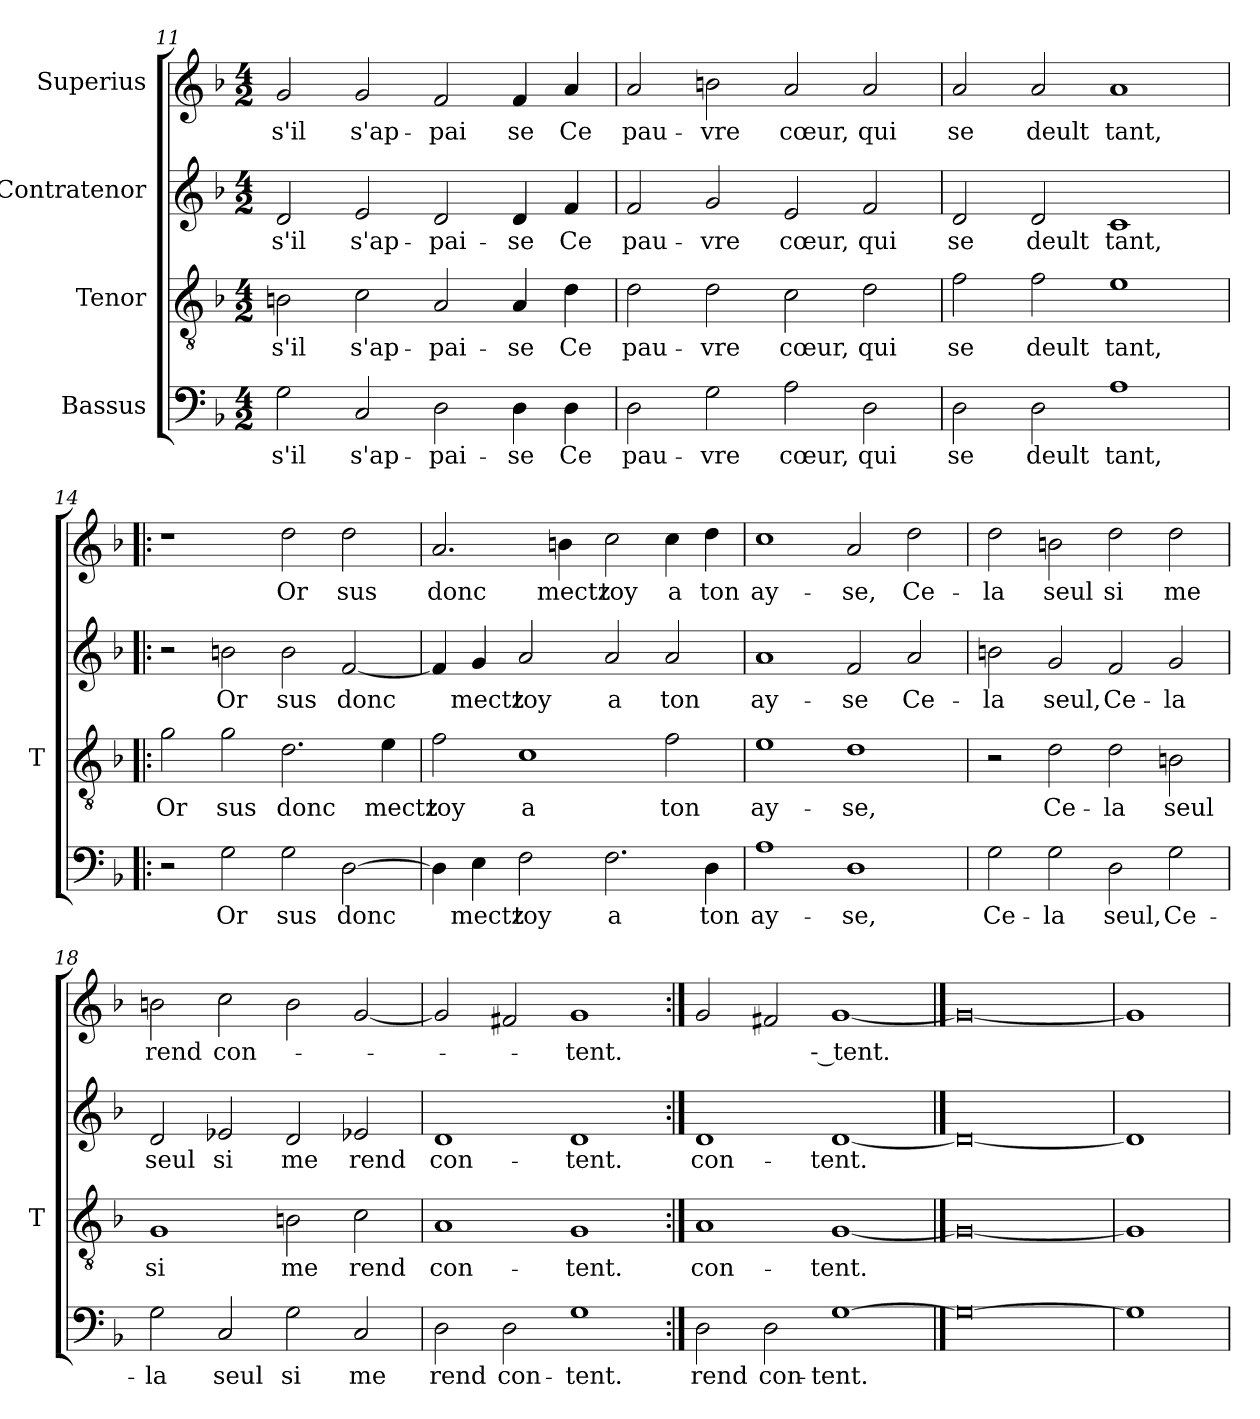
**kern	**text	**kern	**text	**kern	**text	**kern	**text
*part4	*part4	*part3	*part3	*part2	*part2	*part1	*part1
*staff4	*staff4	*staff3	*staff3	*staff2	*staff2	*staff1	*staff1
*I"Bassus	*	*I"Tenor	*	*I"Contratenor	*	*I"Superius	*
*	*	*I'T	*	*	*	*	*
*clefF4	*	*clefGv2	*	*clefG2	*	*clefG2	*
*k[b-]	*	*k[b-]	*	*k[b-]	*	*k[b-]	*
*M4/2	*	*M4/2	*	*M4/2	*	*M4/2	*
=11	=11	=11	=11	=11	=11	=11	=11
2G	-s'il	2Bn	-s'il	2d	-s'il	2g	-s'il
2C	s'ap-	2c	s'ap-	2e	s'ap-	2g	s'ap-
2D	pai-	2A	pai-	2d	pai-	2f	-pai
4D	-se	4A	-se	4d	-se	4f	-se
4D	-Ce	4d	-Ce	4f	-Ce	4a	-Ce
=12	=12	=12	=12	=12	=12	=12	=12
2D	pau-	2d	pau-	2f	pau-	2a	pau-
2G	-vre	2d	-vre	2g	-vre	2b	-vre
2A	-cœur,	2c	-cœur,	2e	-cœur,	2a	-cœur,
2D	-qui	2d	-qui	2f	-qui	2a	-qui
=13	=13	=13	=13	=13	=13	=13	=13
2D	-se	2f	-se	2d	-se	2a	-se
2D	-deult	2f	-deult	2d	-deult	2a	-deult
1A	-tant,	1e	-tant,	1c	-tant,	1a	-tant,
=14!|:	=14!|:	=14!|:	=14!|:	=14!|:	=14!|:	=14!|:	=14!|:
2r	.	2g	-Or	2r	.	1r	.
2G	-Or	2g	-sus	2b	-Or	.	.
2G	-sus	2.d	-donc	2b	-sus	2dd	-Or
[2D	-donc	.	.	[2f	-donc	2dd	-sus
.	.	4e	-mectz	.	.	.	.
=15	=15	=15	=15	=15	=15	=15	=15
4D]	.	2f	-toy	4f]	.	2.a	-donc
4E	-mectz	.	.	4g	-mectz	.	.
2F	-toy	1c	-a	2a	-toy	.	.
.	.	.	.	.	.	4b	-mectz
2.F	-a	.	.	2a	-a	2cc	-toy
.	.	2f	-ton	2a	-ton	4cc	-a
4D	-ton	.	.	.	.	4dd	-ton
=16	=16	=16	=16	=16	=16	=16	=16
1A	ay-	1e	ay-	1a	ay-	1cc	ay-
1D	-se,	1d	-se,	2f	-se	2a	-se,
.	.	.	.	2a	Ce-	2dd	Ce-
=17	=17	=17	=17	=17	=17	=17	=17
2G	Ce-	2r	.	2b	-la	2dd	-la
2G	-la	2d	Ce-	2g	-seul,	2b	-seul
2D	-seul,	2d	-la	2f	Ce-	2dd	-si
2G	Ce-	2Bn	-seul	2g	-la	2dd	-me
=18	=18	=18	=18	=18	=18	=18	=18
2G	-la	1G	-si	2d	-seul	2b	-rend
2C	-seul	.	.	2e-X	-si	2cc	con-
2G	-si	2Bn	-me	2d	-me	2b	.
2C	-me	2c	-rend	2e-X	-rend	[2g	.
=19	=19	=19	=19	=19	=19	=19	=19
2D	-rend	1A	con-	1d	con-	2g]	.
2D	con-	.	.	.	.	2f#X	.
1G	-tent.	1G	-tent.	1d	-tent.	1g	-tent.
=20:|!	=20:|!	=20:|!	=20:|!	=20:|!	=20:|!	=20:|!	=20:|!
2D	-rend	1A	con-	1d	con-	2g	.
2D	con-	.	.	.	.	2f#X	.
[1G	-tent.	[1G	-tent.	[1d	-tent.	[1g	-- tent.
==21	==21	==21	==21	==21	==21	==21	==21
0G_	.	0G_	.	0d_	.	0g_	.
=22	=22	=22	=22	=22	=22	=22	=22
1G]	.	1G]	.	1d]	.	1g]	.
=	=	=	=	=	=	=	=
*-	*-	*-	*-	*-	*-	*-	*-
